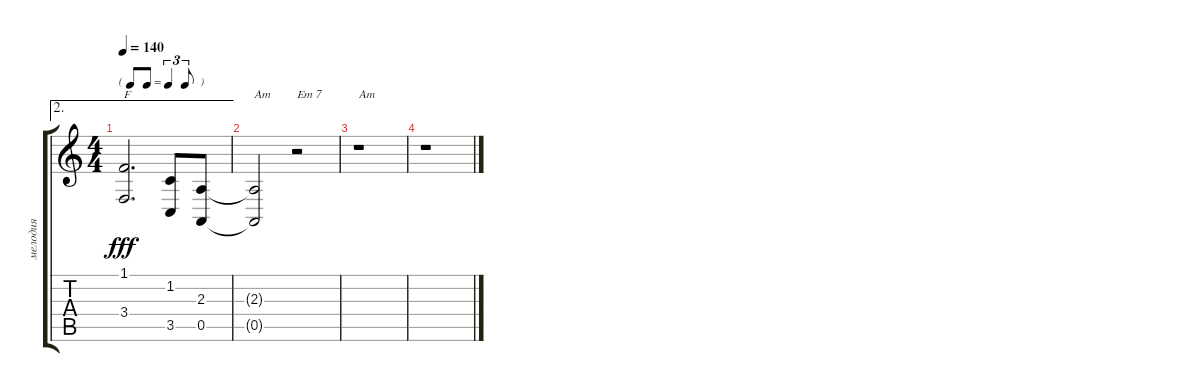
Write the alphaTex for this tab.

\track ("мелодия" "мелодия") {instrument accordion}
\staff {score tabs}
\tuning (E4 B3 G3 D3 A2 E2) {hide}
\ae 2
\ts (4 4)
\tf triplet8th
\tempo 140
\clef g2
\ks aminor
(1.1 3.4).2{d txt "F" dy fff} (1.2 3.5).8 (2.3 0.5).8 |
(2.3{t} 0.5{t}).2{txt "Am"} r.2{txt "Em 7"} |
r.1{txt "Am"} |
r.1
